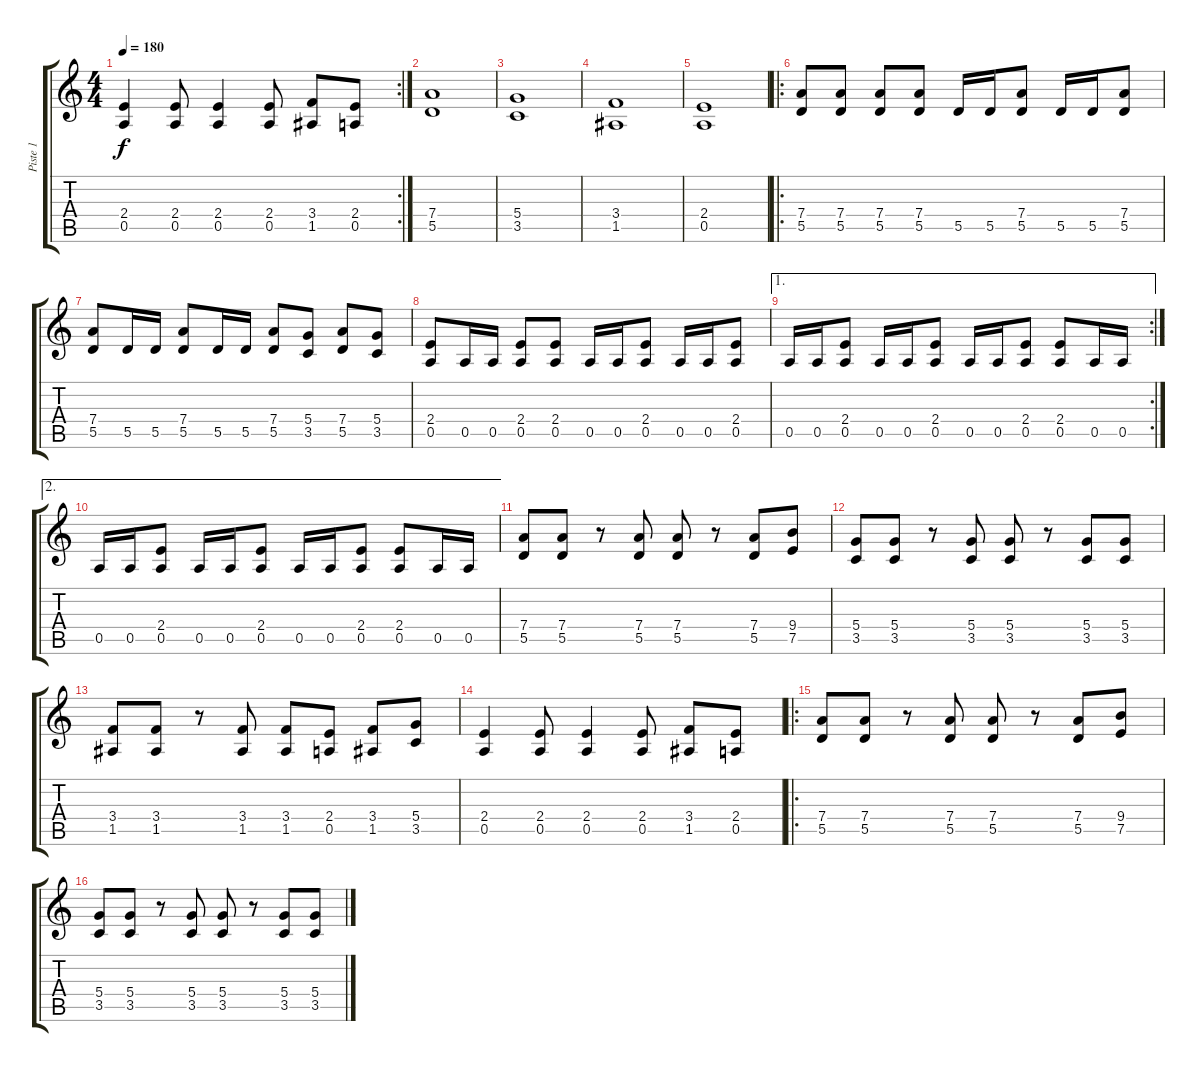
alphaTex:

\track ("Piste 1" "Piste 1") {instrument overdrivenguitar}
\staff {score tabs}
\tuning (E4 B3 G3 D3 A2 E2) {hide}
\rc 2
\ts (4 4)
\tempo 180
\clef g2
\ks c
(2.4 0.5).4{dy f} (2.4 0.5).8 (2.4 0.5).4 (2.4 0.5).8 (3.4 1.5).8 (2.4 0.5).8 |
(7.4 5.5).1 |
(5.4 3.5).1 |
(3.4 1.5).1 |
(2.4 0.5).1 |
\ro
(7.4 5.5).8 (7.4 5.5).8 (7.4 5.5).8 (7.4 5.5).8 5.5.16 5.5.16 (7.4 5.5).8 5.5.16 5.5.16 (7.4 5.5).8 |
(7.4 5.5).8 5.5.16 5.5.16 (7.4 5.5).8 5.5.16 5.5.16 (7.4 5.5).8 (5.4 3.5).8 (7.4 5.5).8 (5.4 3.5).8 |
(2.4 0.5).8 0.5.16 0.5.16 (2.4 0.5).8 (2.4 0.5).8 0.5.16 0.5.16 (2.4 0.5).8 0.5.16 0.5.16 (2.4 0.5).8 |
\ae 1
\rc 2
0.5.16 0.5.16 (2.4 0.5).8 0.5.16 0.5.16 (2.4 0.5).8 0.5.16 0.5.16 (2.4 0.5).8 (2.4 0.5).8 0.5.16 0.5.16 |
\ae 2
0.5.16 0.5.16 (2.4 0.5).8 0.5.16 0.5.16 (2.4 0.5).8 0.5.16 0.5.16 (2.4 0.5).8 (2.4 0.5).8 0.5.16 0.5.16 |
(7.4 5.5).8 (7.4 5.5).8 r.8 (7.4 5.5).8 (7.4 5.5).8 r.8 (7.4 5.5).8 (9.4 7.5).8 |
(5.4 3.5).8 (5.4 3.5).8 r.8 (5.4 3.5).8 (5.4 3.5).8 r.8 (5.4 3.5).8 (5.4 3.5).8 |
(3.4 1.5).8 (3.4 1.5).8 r.8 (3.4 1.5).8 (3.4 1.5).8 (2.4 0.5).8 (3.4 1.5).8 (5.4 3.5).8 |
(2.4 0.5).4 (2.4 0.5).8 (2.4 0.5).4 (2.4 0.5).8 (3.4 1.5).8 (2.4 0.5).8 |
\ro
(7.4 5.5).8 (7.4 5.5).8 r.8 (7.4 5.5).8 (7.4 5.5).8 r.8 (7.4 5.5).8 (9.4 7.5).8 |
(5.4 3.5).8 (5.4 3.5).8 r.8 (5.4 3.5).8 (5.4 3.5).8 r.8 (5.4 3.5).8 (5.4 3.5).8
